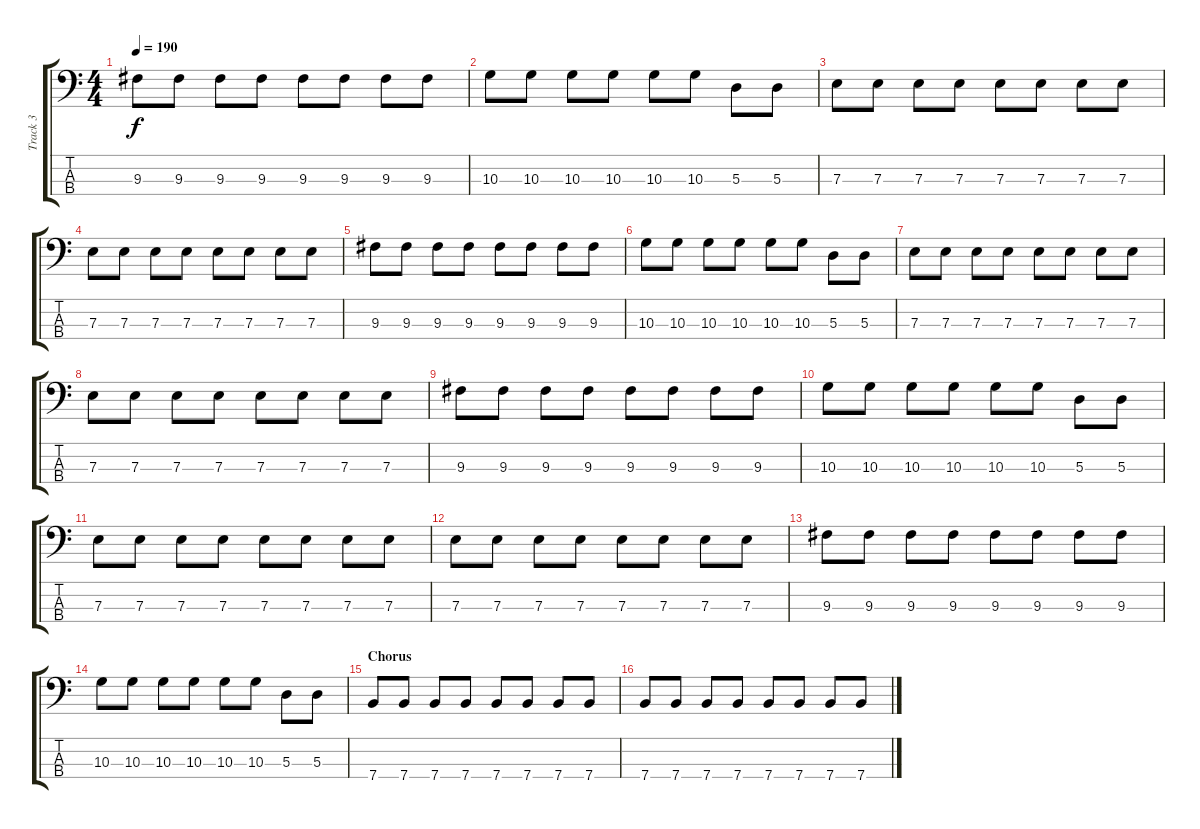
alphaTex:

\track ("Track 3" "Track 3") {instrument electricbassfinger}
\staff {score tabs}
\tuning (G2 D2 A1 E1) {hide}
\ts (4 4)
\tempo 190
\clef f4
\ks c
9.3.8{dy f} 9.3.8 9.3.8 9.3.8 9.3.8 9.3.8 9.3.8 9.3.8 |
10.3.8 10.3.8 10.3.8 10.3.8 10.3.8 10.3.8 5.3.8 5.3.8 |
7.3.8 7.3.8 7.3.8 7.3.8 7.3.8 7.3.8 7.3.8 7.3.8 |
7.3.8 7.3.8 7.3.8 7.3.8 7.3.8 7.3.8 7.3.8 7.3.8 |
9.3.8 9.3.8 9.3.8 9.3.8 9.3.8 9.3.8 9.3.8 9.3.8 |
10.3.8 10.3.8 10.3.8 10.3.8 10.3.8 10.3.8 5.3.8 5.3.8 |
7.3.8 7.3.8 7.3.8 7.3.8 7.3.8 7.3.8 7.3.8 7.3.8 |
7.3.8 7.3.8 7.3.8 7.3.8 7.3.8 7.3.8 7.3.8 7.3.8 |
9.3.8 9.3.8 9.3.8 9.3.8 9.3.8 9.3.8 9.3.8 9.3.8 |
10.3.8 10.3.8 10.3.8 10.3.8 10.3.8 10.3.8 5.3.8 5.3.8 |
7.3.8 7.3.8 7.3.8 7.3.8 7.3.8 7.3.8 7.3.8 7.3.8 |
7.3.8 7.3.8 7.3.8 7.3.8 7.3.8 7.3.8 7.3.8 7.3.8 |
9.3.8 9.3.8 9.3.8 9.3.8 9.3.8 9.3.8 9.3.8 9.3.8 |
10.3.8 10.3.8 10.3.8 10.3.8 10.3.8 10.3.8 5.3.8 5.3.8 |
\section ("" "Chorus")
7.4.8 7.4.8 7.4.8 7.4.8 7.4.8 7.4.8 7.4.8 7.4.8 |
7.4.8 7.4.8 7.4.8 7.4.8 7.4.8 7.4.8 7.4.8 7.4.8
